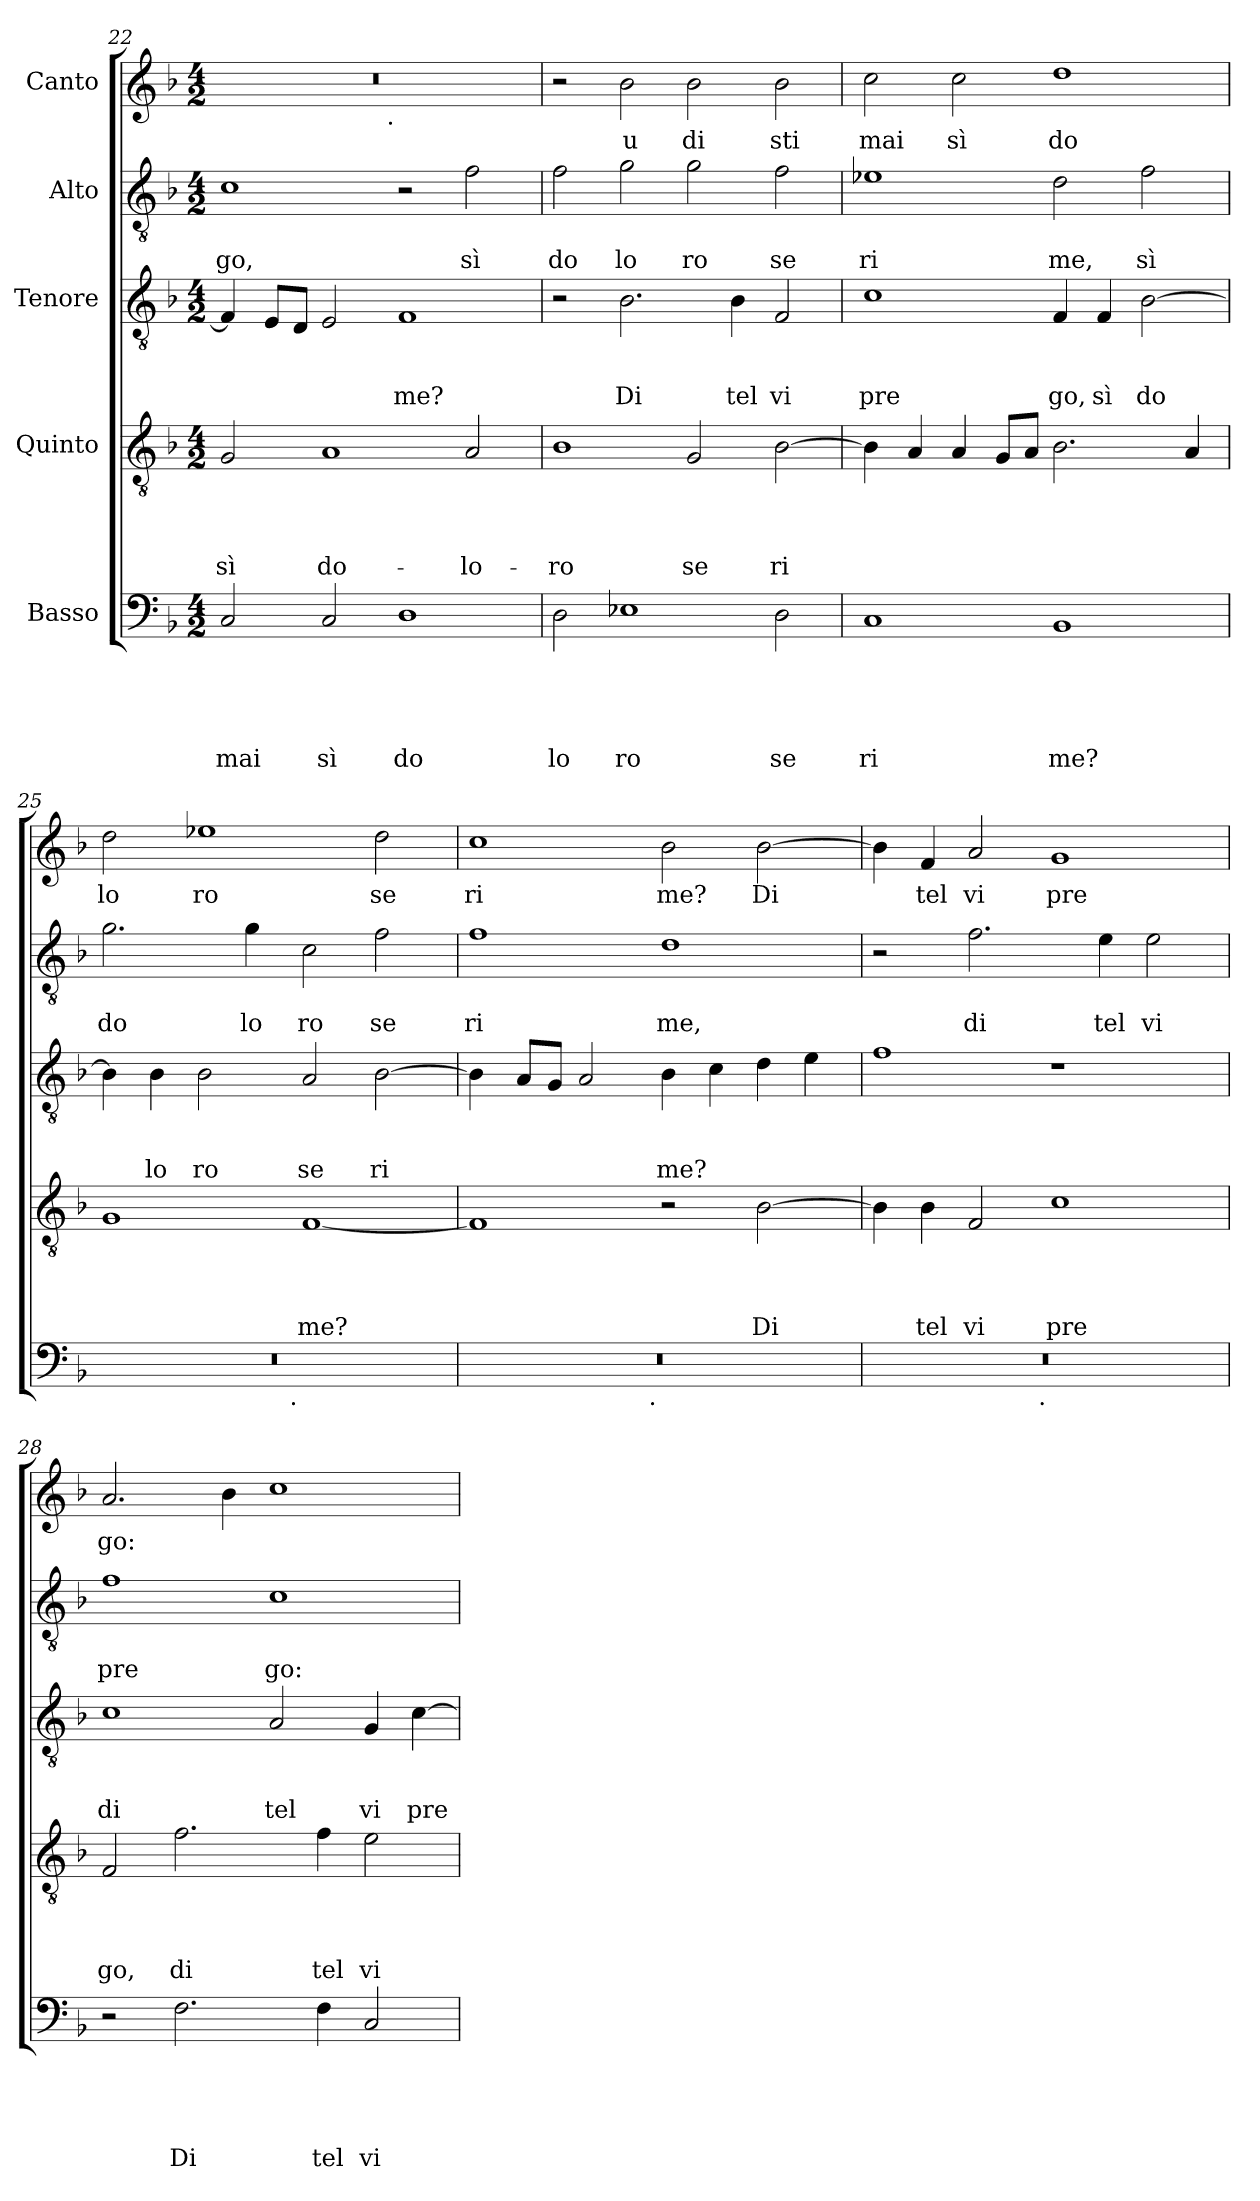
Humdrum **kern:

**kern	**text	**text	**text	**text	**text	**kern	**text	**text	**text	**text	**kern	**text	**text	**text	**kern	**text	**text	**kern	**text
*part5	*part5	*part5	*part5	*part5	*part5	*part4	*part4	*part4	*part4	*part4	*part3	*part3	*part3	*part3	*part2	*part2	*part2	*part1	*part1
*staff5	*staff5	*staff5	*staff5	*staff5	*staff5	*staff4	*staff4	*staff4	*staff4	*staff4	*staff3	*staff3	*staff3	*staff3	*staff2	*staff2	*staff2	*staff1	*staff1
*I"Basso	*	*	*	*	*	*I"Quinto	*	*	*	*	*I"Tenore	*	*	*	*I"Alto	*	*	*I"Canto	*
*clefF4	*	*	*	*	*	*clefGv2	*	*	*	*	*clefGv2	*	*	*	*clefGv2	*	*	*clefG2	*
*k[b-]	*	*	*	*	*	*k[b-]	*	*	*	*	*k[b-]	*	*	*	*k[b-]	*	*	*k[b-]	*
*F:	*	*	*	*	*	*F:	*	*	*	*	*F:	*	*	*	*F:	*	*	*F:	*
*M4/2	*	*	*	*	*	*M4/2	*	*	*	*	*M4/2	*	*	*	*M4/2	*	*	*M4/2	*
=22	=22	=22	=22	=22	=22	=22	=22	=22	=22	=22	=22	=22	=22	=22	=22	=22	=22	=22	=22
!	!	!	!	!	!LO:LY:b	!	!	!	!	!LO:LY:b	!	!	!	!	!	!	!LO:LY:b	!	!
*	*	*	*	*	*	*	*	*	*	*	*	*	*	*	*	*	*	*^	*
2C/	.	.	.	.	mai	2G/	.	.	.	sì	4F/]	.	.	.	1c	.	-go,	0r	2ryy	.
.	.	.	.	.	.	.	.	.	.	.	8E/L	.	.	.	.	.	.	.	.	.
.	.	.	.	.	.	.	.	.	.	.	8D/J	.	.	.	.	.	.	.	.	.
!	!	!	!	!	!LO:LY:b	!	!	!	!	!LO:LY:b	!	!	!	!	!	!	!	!	!	!
2C/	.	.	.	.	sì	1A	.	.	.	do-	2E/	.	.	.	.	.	.	.	4...ryy	.
!	!	!	!	!	!	!	!	!	!	!	!	!	!	!	!	!	!	!	!LO:TX:b:t=.	!
.	.	.	.	.	.	.	.	.	.	.	.	.	.	.	.	.	.	.	1ryy	.
!	!	!	!	!	!LO:LY:b	!	!	!	!	!	!	!	!	!LO:LY:b	!	!	!	!	!	!
1D	.	.	.	.	do	.	.	.	.	.	1F	.	.	me?	2r	.	.	.	.	.
!	!	!	!	!	!	!	!	!	!	!LO:LY:b	!	!	!	!	!	!	!LO:LY:b	!	!	!
.	.	.	.	.	.	2A/	.	.	.	-lo-	.	.	.	.	2f\	.	sì	.	.	.
.	.	.	.	.	.	.	.	.	.	.	.	.	.	.	.	.	.	.	32ryy	.
!!LO:PB:g=z
=23	=23	=23	=23	=23	=23	=23	=23	=23	=23	=23	=23	=23	=23	=23	=23	=23	=23	=23	=23	=23
!	!	!	!	!	!LO:LY:b	!	!	!	!	!LO:LY:b	!	!	!	!	!	!	!LO:LY:b	!	!	!
*	*	*	*	*	*	*	*	*	*	*	*	*	*	*	*	*	*	*v	*v	*
2D\	.	.	.	.	lo	1B-	.	.	.	-ro	2r	.	.	.	2f\	.	do	2r	.
!	!	!	!	!	!LO:LY:b	!	!	!	!	!	!	!	!	!LO:LY:b	!	!	!LO:LY:b	!	!LO:LY:b
1E-X	.	.	.	.	ro	.	.	.	.	.	2.B-\	.	.	Di	2g\	.	lo	2b-\	u
!	!	!	!	!	!	!	!	!	!	!LO:LY:b	!	!	!	!	!	!	!LO:LY:b	!	!LO:LY:b
.	.	.	.	.	.	2G/	.	.	.	se	.	.	.	.	2g\	.	ro	2b-\	di
!	!	!	!	!	!	!	!	!	!	!	!	!	!	!LO:LY:b	!	!	!	!	!
.	.	.	.	.	.	.	.	.	.	.	4B-\	.	.	tel	.	.	.	.	.
!	!	!	!	!	!LO:LY:b	!	!	!	!	!LO:LY:b	!	!	!	!LO:LY:b	!	!	!LO:LY:b	!	!LO:LY:b
2D\	.	.	.	.	se	[>2B-\	.	.	.	ri	2F/	.	.	vi	2f\	.	se	2b-\	sti
=24	=24	=24	=24	=24	=24	=24	=24	=24	=24	=24	=24	=24	=24	=24	=24	=24	=24	=24	=24
!	!	!	!	!	!LO:LY:b	!	!	!	!	!	!	!	!	!LO:LY:b	!	!	!LO:LY:b	!	!LO:LY:b
1C	.	.	.	.	ri	4B-\]	.	.	.	.	1c	.	.	pre	1e-X	.	ri	2cc\	mai
.	.	.	.	.	.	4A/	.	.	.	.	.	.	.	.	.	.	.	.	.
!	!	!	!	!	!	!	!	!	!	!	!	!	!	!	!	!	!	!	!LO:LY:b
.	.	.	.	.	.	4A/	.	.	.	.	.	.	.	.	.	.	.	2cc\	sì
.	.	.	.	.	.	8G/L	.	.	.	.	.	.	.	.	.	.	.	.	.
.	.	.	.	.	.	8A/J	.	.	.	.	.	.	.	.	.	.	.	.	.
!	!	!	!	!	!LO:LY:b	!	!	!	!	!	!	!	!	!LO:LY:b	!	!	!LO:LY:b	!	!LO:LY:b
1BB-	.	.	.	.	me?	2.B-\	.	.	.	.	4F/	.	.	go,	2d\	.	me,	1dd	do
!	!	!	!	!	!	!	!	!	!	!	!	!	!	!LO:LY:b	!	!	!	!	!
.	.	.	.	.	.	.	.	.	.	.	4F/	.	.	sì	.	.	.	.	.
!	!	!	!	!	!	!	!	!	!	!	!	!	!	!LO:LY:b	!	!	!LO:LY:b	!	!
.	.	.	.	.	.	.	.	.	.	.	[>2B-\	.	.	do	2f\	.	sì	.	.
.	.	.	.	.	.	4A/	.	.	.	.	.	.	.	.	.	.	.	.	.
=25	=25	=25	=25	=25	=25	=25	=25	=25	=25	=25	=25	=25	=25	=25	=25	=25	=25	=25	=25
!	!	!	!	!	!	!	!	!	!	!	!	!	!	!	!	!	!LO:LY:b	!	!LO:LY:b
*^	*	*	*	*	*	*	*	*	*	*	*	*	*	*	*	*	*	*	*
0r	2ryy	.	.	.	.	.	1G	.	.	.	.	4B-\]	.	.	.	2.g\	.	do	2dd\	lo
!	!	!	!	!	!	!	!	!	!	!	!	!	!	!	!LO:LY:b	!	!	!	!	!
.	.	.	.	.	.	.	.	.	.	.	.	4B-\	.	.	lo	.	.	.	.	.
!	!	!	!	!	!	!	!	!	!	!	!	!	!	!	!LO:LY:b	!	!	!	!	!LO:LY:b
.	4...ryy	.	.	.	.	.	.	.	.	.	.	2B-\	.	.	ro	.	.	.	1ee-X	ro
!	!	!	!	!	!	!	!	!	!	!	!	!	!	!	!	!	!	!LO:LY:b	!	!
.	.	.	.	.	.	.	.	.	.	.	.	.	.	.	.	4g\	.	lo	.	.
!	!LO:TX:b:t=.	!	!	!	!	!	!	!	!	!	!	!	!	!	!	!	!	!	!	!
.	1ryy	.	.	.	.	.	.	.	.	.	.	.	.	.	.	.	.	.	.	.
!	!	!	!	!	!	!	!	!	!	!	!LO:LY:b	!	!	!	!LO:LY:b	!	!	!LO:LY:b	!	!
.	.	.	.	.	.	.	[<1F	.	.	.	me?	2A/	.	.	se	2c\	.	ro	.	.
!	!	!	!	!	!	!	!	!	!	!	!	!	!	!	!LO:LY:b	!	!	!LO:LY:b	!	!LO:LY:b
.	.	.	.	.	.	.	.	.	.	.	.	[>2B-\	.	.	ri	2f\	.	se	2dd\	se
.	32ryy	.	.	.	.	.	.	.	.	.	.	.	.	.	.	.	.	.	.	.
=26	=26	=26	=26	=26	=26	=26	=26	=26	=26	=26	=26	=26	=26	=26	=26	=26	=26	=26	=26	=26
!	!	!	!	!	!	!	!	!	!	!	!	!	!	!	!	!	!	!LO:LY:b	!	!LO:LY:b
0r	2ryy	.	.	.	.	.	1F]	.	.	.	.	4B-\]	.	.	.	1f	.	ri	1cc	ri
.	.	.	.	.	.	.	.	.	.	.	.	8A/L	.	.	.	.	.	.	.	.
.	.	.	.	.	.	.	.	.	.	.	.	8G/J	.	.	.	.	.	.	.	.
.	4...ryy	.	.	.	.	.	.	.	.	.	.	2A/	.	.	.	.	.	.	.	.
!	!LO:TX:b:t=.	!	!	!	!	!	!	!	!	!	!	!	!	!	!	!	!	!	!	!
.	1ryy	.	.	.	.	.	.	.	.	.	.	.	.	.	.	.	.	.	.	.
!	!	!	!	!	!	!	!	!	!	!	!	!	!	!	!LO:LY:b	!	!	!LO:LY:b	!	!LO:LY:b
.	.	.	.	.	.	.	2r	.	.	.	.	4B-\	.	.	me?	1d	.	me,	2b-\	me?
.	.	.	.	.	.	.	.	.	.	.	.	4c\	.	.	.	.	.	.	.	.
!	!	!	!	!	!	!	!	!	!	!	!LO:LY:b	!	!	!	!	!	!	!	!	!LO:LY:b
.	.	.	.	.	.	.	[>2B-\	.	.	.	Di	4d\	.	.	.	.	.	.	[>2b-\	Di
.	.	.	.	.	.	.	.	.	.	.	.	4e\	.	.	.	.	.	.	.	.
.	32ryy	.	.	.	.	.	.	.	.	.	.	.	.	.	.	.	.	.	.	.
=27	=27	=27	=27	=27	=27	=27	=27	=27	=27	=27	=27	=27	=27	=27	=27	=27	=27	=27	=27	=27
0r	2ryy	.	.	.	.	.	4B-\]	.	.	.	.	1f	.	.	.	2r	.	.	4b-\]	.
!	!	!	!	!	!	!	!	!	!	!	!LO:LY:b	!	!	!	!	!	!	!	!	!LO:LY:b
.	.	.	.	.	.	.	4B-\	.	.	.	tel	.	.	.	.	.	.	.	4f/	tel
!	!	!	!	!	!	!	!	!	!	!	!LO:LY:b	!	!	!	!	!	!	!LO:LY:b	!	!LO:LY:b
.	4...ryy	.	.	.	.	.	2F/	.	.	.	vi	.	.	.	.	2.f\	.	di	2a/	vi
!	!LO:TX:b:t=.	!	!	!	!	!	!	!	!	!	!	!	!	!	!	!	!	!	!	!
.	1ryy	.	.	.	.	.	.	.	.	.	.	.	.	.	.	.	.	.	.	.
!	!	!	!	!	!	!	!	!	!	!	!LO:LY:b	!	!	!	!	!	!	!	!	!LO:LY:b
.	.	.	.	.	.	.	1c	.	.	.	pre	1r	.	.	.	.	.	.	1g	pre
!	!	!	!	!	!	!	!	!	!	!	!	!	!	!	!	!	!	!LO:LY:b	!	!
.	.	.	.	.	.	.	.	.	.	.	.	.	.	.	.	4e\	.	tel	.	.
!	!	!	!	!	!	!	!	!	!	!	!	!	!	!	!	!	!	!LO:LY:b	!	!
.	.	.	.	.	.	.	.	.	.	.	.	.	.	.	.	2e\	.	vi	.	.
.	32ryy	.	.	.	.	.	.	.	.	.	.	.	.	.	.	.	.	.	.	.
=28	=28	=28	=28	=28	=28	=28	=28	=28	=28	=28	=28	=28	=28	=28	=28	=28	=28	=28	=28	=28
!	!	!	!	!	!	!	!	!	!	!	!LO:LY:b	!	!	!	!LO:LY:b	!	!	!LO:LY:b	!	!LO:LY:b
*v	*v	*	*	*	*	*	*	*	*	*	*	*	*	*	*	*	*	*	*	*
2r	.	.	.	.	.	2F/	.	.	.	go,	1c	.	.	di	1f	.	pre	2.a/	go:
!	!	!	!	!	!LO:LY:b	!	!	!	!	!LO:LY:b	!	!	!	!	!	!	!	!	!
2.F\	.	.	.	.	Di	2.f\	.	.	.	di	.	.	.	.	.	.	.	.	.
.	.	.	.	.	.	.	.	.	.	.	.	.	.	.	.	.	.	4b-\	.
!	!	!	!	!	!	!	!	!	!	!	!	!	!	!LO:LY:b	!	!	!LO:LY:b	!	!
.	.	.	.	.	.	.	.	.	.	.	2A/	.	.	tel	1c	.	go:	1cc	.
!	!	!	!	!	!LO:LY:b	!	!	!	!	!LO:LY:b	!	!	!	!	!	!	!	!	!
4F\	.	.	.	.	tel	4f\	.	.	.	tel	.	.	.	.	.	.	.	.	.
!	!	!	!	!	!LO:LY:b	!	!	!	!	!LO:LY:b	!	!	!	!LO:LY:b	!	!	!	!	!
2C/	.	.	.	.	vi	2e\	.	.	.	vi	4G/	.	.	vi	.	.	.	.	.
!	!	!	!	!	!	!	!	!	!	!	!	!	!	!LO:LY:b	!	!	!	!	!
.	.	.	.	.	.	.	.	.	.	.	[>4c\	.	.	pre	.	.	.	.	.
=	=	=	=	=	=	=	=	=	=	=	=	=	=	=	=	=	=	=	=
*-	*-	*-	*-	*-	*-	*-	*-	*-	*-	*-	*-	*-	*-	*-	*-	*-	*-	*-	*-
